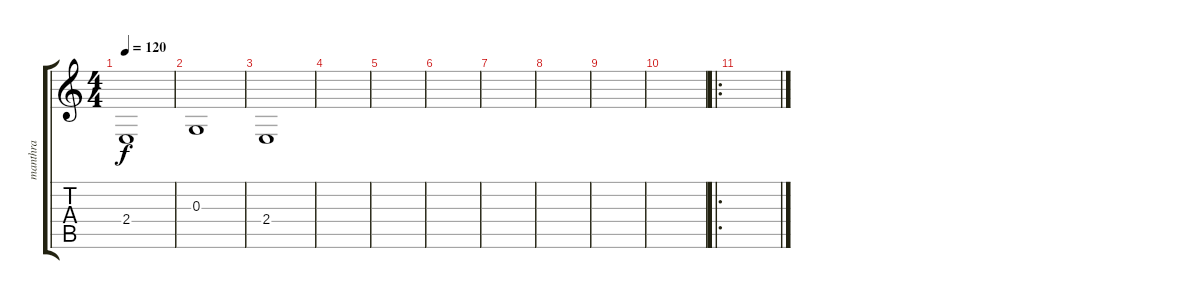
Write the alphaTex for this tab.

\track ("manthra" "manthra") {instrument fx4atmosphere}
\staff {score tabs}
\tuning (E4 B3 G3 D3 A2 E2) {hide}
\ts (4 4)
\tempo 120
\clef g2
\ks c
2.4.1{dy f} |
0.3.1 |
2.4.1 |
|
|
|
|
|
|
|
\ro
